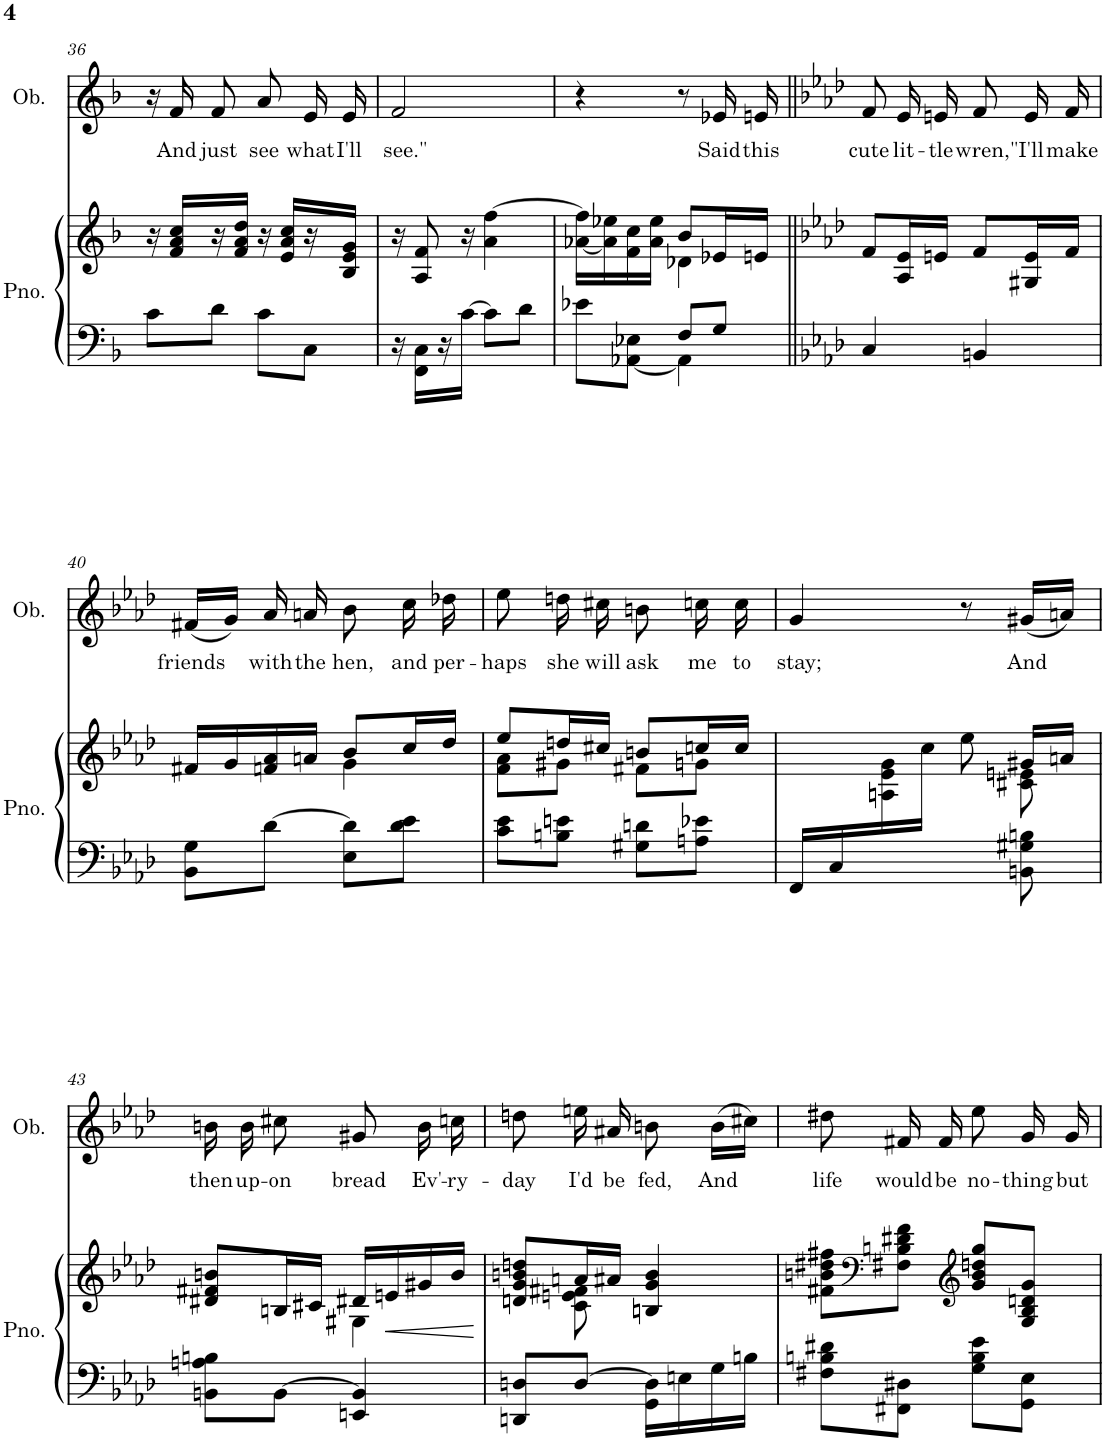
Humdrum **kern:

**kern	**kern	**dynam	**kern	**text
*part2	*part2	*part2	*part1	*part1
*staff3	*staff2	*staff2/3	*staff1	*staff1
*I"Piano	*	*	*I"Oboe	*
*I'Pno.	*	*	*I'Ob.	*
!!LO:PB:g=z
*clefF4	*clefG2	*	*clefG2	*
*k[b-]	*k[b-]	*	*k[b-]	*
*M4/8	*M4/8	*	*M4/8	*
=36	=36	=36	=36	=36
8c\L	16r	.	16r	.
!	!	!	!	!LO:LY:b
.	16f/ 16a/ 16cc/LL	.	16f/	And
!	!	!	!	!LO:LY:b
8d\J	16r	.	8f/	just
.	16f/ 16a/ 16dd/JJ	.	.	.
!	!	!	!	!LO:LY:b
8c\L	16r	.	8a/	see
.	16e/ 16a/ 16cc/LL	.	.	.
!	!	!	!	!LO:LY:b
8C\J	16r	.	16e/	what
!	!	!	!	!LO:LY:b
.	16B-/ 16e/ 16g/JJ	.	16e/	I'll
=37	=37	=37	=37	=37
!	!	!	!	!LO:LY:b
16r	16r	.	2f/	see."
16FF\ 16C\LL	8A/ 8f/	.	.	.
16r	.	.	.	.
[16c\JJ	16r	.	.	.
8c\L]	4a\ [4ff\	.	.	.
8d\J	.	.	.	.
=38	=38	=38	=38	=38
*^	*^	*	*	*
8e-X\L	4ryy	[16a-X\ 16ff\]LL	4ryy	.	4r	.
.	.	16a-\] 16ee-X\	.	.	.	.
[8AA-X\ 8E-X\J	.	16f\ 16cc\	.	.	.	.
.	.	16a-\ 16ee-\JJ	.	.	.	.
8F/L	4AA-\]	8b-/L	4d-X\	.	8r	.
!	!	!	!	!	!	!LO:LY:b
8G/J	.	16e-X/L	.	.	16e-X/	Said
!	!	!	!	!	!	!LO:LY:b
.	.	16en/JJ	.	.	16en/	this
*v	*v	*	*	*	*	*
*	*v	*v	*	*	*
=39||	=39||	=39||	=39||	=39||
*k[b-e-a-d-]	*k[b-e-a-d-]	*	*k[b-e-a-d-]	*
!	!	!	!	!LO:LY:b
4C/	8f/L	.	8f/	cute
!	!	!	!	!LO:LY:b
.	16A-/ 16e-/L	.	16e-/	lit-
!	!	!	!	!LO:LY:b
.	16en/JJ	.	16en/	-tle
!	!	!	!	!LO:LY:b
4BBn/	8f/L	.	8f/	wren,
!	!	!	!	!LO:LY:b
.	16G#X/ 16e/L	.	16e/	"I'll
!	!	!	!	!LO:LY:b
.	16f/JJ	.	16f/	make
!!LO:LB:g=z
=40	=40	=40	=40	=40
*	*^	*	*	*
!	!	!	!	!	!LO:LY:b
8BB-\ 8G\L	16f#X/LL	4ryy	.	(16f#X/LL	friends
.	16g/	.	.	16g/JJ)	.
!	!	!	!	!	!LO:LY:b
[8d-\J	16fn/ 16a-/	.	.	16a-/	with
!	!	!	!	!	!LO:LY:b
.	16an/JJ	.	.	16an/	the
!	!	!	!	!	!LO:LY:b
8E-\ 8d-\]L	8b-/L	4g\	.	8b-\	hen,
!	!	!	!	!	!LO:LY:b
8d-\ 8e-\J	16cc/L	.	.	16cc\	and
!	!	!	!	!	!LO:LY:b
.	16dd-/JJ	.	.	16dd-X\	per-
=41	=41	=41	=41	=41	=41
!	!	!	!	!	!LO:LY:b
8c\ 8e-\L	8ee-/L	8f\ 8a-\L	.	8ee-\	-haps
!	!	!	!	!	!LO:LY:b
8Bn\ 8en\J	16ddn/L	8g#X\J	.	16ddn\	she
!	!	!	!	!	!LO:LY:b
.	16cc#X/JJ	.	.	16cc#X\	will
!	!	!	!	!	!LO:LY:b
8G#X\ 8dn\L	8bn/L	8f#X\L	.	8bn\	ask
!	!	!	!	!	!LO:LY:b
8An\ 8e-X\J	16ccn/L	8gn\J	.	16ccn\	me
!	!	!	!	!	!LO:LY:b
.	16cc/JJ	.	.	16cc\	to
=42	=42	=42	=42	=42	=42
*^	*	*	*	*	*
!	!	!	!	!	!	!LO:LY:b
16FF/LL	4ryy	8ryy	4.ryy	.	4g/	stay;
16C/	.	.	.	.	.	.
4.ryy	.	16An\ 16e-\ 16g\	.	.	.	.
.	.	16cc\JJ	.	.	.	.
.	8ryy	8ee-\	.	.	8r	.
!	!	!	!	!	!	!LO:LY:b
.	8BBn\ 8G#X\ 8Bn\	16g#X/LL	8c#X\ 8en\	.	(16g#X/LL	And
.	.	16an/JJ	.	.	16an/JJ)	.
*v	*v	*	*	*	*	*
!!LO:LB:g=z
=43	=43	=43	=43	=43	=43
!	!	!	!	!	!LO:LY:b
8BBn\ 8An\ 8Bn\L	8d#X/ 8f#X/ 8bn/L	4ryy	.	16bn\	then
!	!	!	!	!	!LO:LY:b
.	.	.	.	16b\	up-
!	!	!	!	!	!LO:LY:b
[8BB\J	16Bn/L	.	.	8cc#X\	-on
.	16c#X/JJ	.	.	.	.
!	!	!	!	!	!LO:LY:b
4EEn/ 4BB/]	16d#X/LL	4G#X\	.	8g#X/	bread
!	!	!	!LO:HP:b	!	!
.	16en/	.	<	.	.
!	!	!	!	!	!LO:LY:b
.	16g#X/	.	.	16b\	Ev'-
!	!	!	!	!	!LO:LY:b
.	16b/JJ	.	.	16ccn\	-ry-
*	*v	*v	*	*	*
.	.	[	.	.
=44	=44	=44	=44	=44
*	*^	*	*	*
!	!	!	!	!	!LO:LY:b
8DDn/ 8Dn/L	8dn/ 8g/ 8bn/ 8ddn/L	8ryy	.	8ddn\	-day
!	!	!	!	!	!LO:LY:b
[8D/J	16an/L	8c\ 8en\ 8f#X\	.	16een\	I'd
!	!	!	!	!	!LO:LY:b
.	16a#X/JJ	.	.	16a#X/	be
!	!	!	!	!	!LO:LY:b
16GG\ 16D\]LL	4Bn/ 4g/ 4b/	4ryy	.	8bn\	fed,
16En\	.	.	.	.	.
!	!	!	!	!	!LO:LY:b
16G\	.	.	.	(16b\LL	And
16Bn\JJ	.	.	.	16cc#X\JJ)	.
*	*v	*v	*	*	*
=45	=45	=45	=45	=45
!	!	!	!	!LO:LY:b
8F#X\ 8Bn\ 8d#X\L	8f#X\ 8bn\ 8dd#X\ 8ff#X\L	.	8dd#X\	life
*	*clefF4	*	*	*
!	!	!	!	!LO:LY:b
8FF#X\ 8D#X\J	8F#X\ 8Bn\ 8d#X\ 8f#\J	.	16f#X/	would
!	!	!	!	!LO:LY:b
.	.	.	16f#/	be
*	*clefG2	*	*	*
!	!	!	!	!LO:LY:b
8G\ 8B\ 8e-\L	8g/ 8b/ 8ddn/ 8gg/L	.	8ee-\	no-
!	!	!	!	!LO:LY:b
8GG\ 8E-\J	8G/ 8B/ 8dn/ 8g/J	.	16g/	-thing
!	!	!	!	!LO:LY:b
.	.	.	16g/	but
=	=	=	=	=
*-	*-	*-	*-	*-
